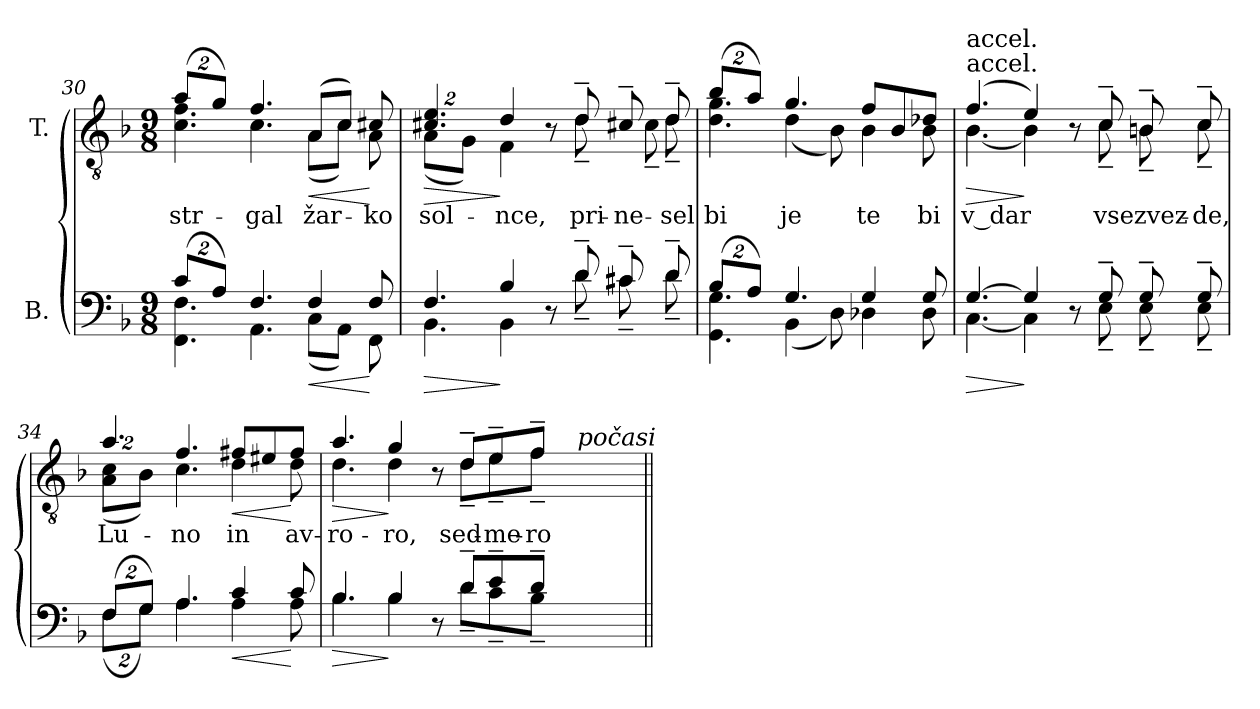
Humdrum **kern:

**kern	**dynam	**kern	**text	**dynam
*part2	*part2	*part1	*part1	*part1
*staff2	*staff2	*staff1	*staff1	*staff1
*I"B.	*	*I"T.	*	*
*clefF4	*	*clefGv2	*	*
*	*	*ITrd7c12	*	*
*k[b-]	*	*k[b-]	*	*
*F:	*	*F:	*	*
*M9/8	*	*M9/8	*	*
*Xbrackettup	*	*Xbrackettup	*	*
=30	=30	=30	=30	=30
*^	*	*^	*	*
!	!	!	!	!	!LO:LY:b:color=#000000	!
(16%3ci/L	4.FFi\ 4.Fi	.	(16%3Ai/L	4.Ci\ 4.Fi	str-	.
16%3Ai/J)	.	.	16%3Gi/J)	.	.	.
!	!	!	!	!	!LO:LY:b:color=#000000	!
4.Fi/	4.AAi\	.	4.Fi/	4.Ci\	-gal	.
!	!	!LO:HP:b	!	!	!	!
!	!	!	!	!	!LO:LY:b:color=#000000	!LO:HP:b
4Fi/	(8Ci\L	<	(8AAi/L	(8AAi\L	žar-	<
.	8AAi\J)	.	8Ci/J)	8Ci\J)	.	.
!	!	!	!	!	!LO:LY:b:color=#000000	!
8Fi/	8FFi\	[	8C#Xi/	8AAi\	-ko	[
!!LO:LB:g=z	!!
=31	=31	=31	=31	=31	=31	=31
!	!	!LO:HP:b	!	!	!	!LO:HP:b
!	!	!	!	!	!LO:LY:b:color=#000000	!
4.Fi/	4.BB-i\	>	4.C#Xi/ 4.Ei	(16%3AAi\L	sol-	>
.	.	.	.	16%3GGi\J)	.	.
!	!	!	!	!	!LO:LY:b:color=#000000	!
4B-i/	4BB-i\	]	4Di/	4FFi\	-nce,	]
8r	8ryy	.	8r	8ryy	.	.
!	!	!	!	!	!LO:LY:b:color=#000000	!
8d~i/	8d~i\	.	8D~i/	8D~i\	pri-	.
!	!	!	!	!	!LO:LY:b:color=#000000	!
8c#X~i/	8c#~i\	.	8C#X~i/	8C#~i\	-ne-	.
!	!	!	!	!	!LO:LY:b:color=#000000	!
8d~i/	8d~i\	.	8D~i/	8D~i\	-sel	.
=32	=32	=32	=32	=32	=32	=32
!	!	!	!	!	!LO:LY:b:color=#000000	!
(16%3B-i/L	4.GGi\ 4.Gi	.	(16%3B-i/L	4.Di\ 4.Gi	bi	.
16%3Ai/J)	.	.	16%3Ai/J)	.	.	.
!	!	!	!	!	!LO:LY:b:color=#000000	!
4.Gi/	(4BB-i\	.	4.Gi/	(4Di\	je	.
.	8Di\)	.	.	8BB-i\)	.	.
!	!	!	!	!	!LO:LY:b:color=#000000	!
4Gi/	4D-Xi\	.	8Fi/L	4BB-i\	te	.
.	.	.	8BB-i/	.	.	.
!	!	!	!	!	!LO:LY:b:color=#000000	!
8Gi/	8D-i\	.	8D-Xi/J	8BB-i\	bi	.
=33	=33	=33	=33	=33	=33	=33
!	!	!LO:HP:b	!	!	!	!LO:HP:b
!	!	!	!LO:TX:t=accel.	!	!	!
!	!	!	!LO:TX:t=accel.	!	!	!
!	!	!	!	!	!LO:LY:b:color=#000000	!
[4.Gi/	[4.Ci\	>	(4.Fi/	[4.BB-i\	v_dar	>
4Gi/]	4Ci\]	]	4Ei/)	4BB-i\]	.	]
8r	8ryy	.	8r	8ryy	.	.
!	!	!	!	!	!LO:LY:b:color=#000000	!
8G~i/	8E~i\	.	8C~i/	8C~i\	vse	.
!	!	!	!	!	!LO:LY:b:color=#000000	!
8G~i/	8E~i\	.	8BBn~i/	8BB~i\	zvez-	.
!	!	!	!	!	!LO:LY:b:color=#000000	!
8G~i/	8E~i\	.	8C~i/	8C~i\	-de,	.
!!LO:LB:g=z	!!
=34	=34	=34	=34	=34	=34	=34
!	!	!	!	!	!LO:LY:b:color=#000000	!
(16%3Fi/L	(16%3Fi\L	.	4.Ai/	(16%3AAi\ 16%3CiL	Lu-	.
16%3Gi/J)	16%3Gi\J)	.	.	16%3BB-i\J)	.	.
!	!	!	!	!	!LO:LY:b:color=#000000	!
4.Ai/	4.Ai\	.	4.Fi/	4.Ci\	-no	.
!	!	!LO:HP:b	!	!	!	!LO:HP:b
!	!	!	!	!	!LO:LY:b:color=#000000	!
4ci/	4Ai\	<	8F#Xi/L	4Di\	in	<
.	.	.	8E#Xi/	.	.	.
!	!	!	!	!	!LO:LY:b:color=#000000	!
8ci/	8Ai\	[	8F#i/J	8Di\	av-	[
=35	=35	=35	=35	=35	=35	=35
!	!	!LO:HP:b	!	!	!	!LO:HP:b
!	!	!	!	!	!LO:LY:b:color=#000000	!
*	*	*	*	*^	*	*
4.B-i/	4.B-i\	>	4.Ai/	4.Di\	1ryy	-ro-	>
!	!	!	!	!	!	!LO:LY:b:color=#000000	!
4B-i/	4B-i\	]	4Gi/	4Di\	.	-ro,	]
8r	8ryy	.	8r	8ryy	.	.	.
!	!	!	!	!	!	!LO:LY:b:color=#000000	!
8d~i/L	8d~i\L	.	8D~i/L	8D~i\L	.	sed-	.
!	!	!	!	!	!	!LO:LY:b:color=#000000	!
8e~i/	8c~i\	.	8E~i/	8E~i\	.	-me-	.
!	!	!	!	!	!	!LO:LY:b:color=#000000	!
8d~i/J	8B-~i\J	.	8F~i/J	8F~i\J	16ryy	-ro	.
.	.	.	.	.	32ryy	.	.
.	.	.	.	.	64ryy	.	.
.	.	.	.	.	128...ryy	.	.
!	!	!	!	!	!LO:TX:a:i:t=počasi	!	!
.	.	.	.	.	1024ryy	.	.
*v	*v	*	*	*	*	*	*
*	*	*v	*v	*v	*	*
=||	=||	=||	=||	=||
*-	*-	*-	*-	*-
